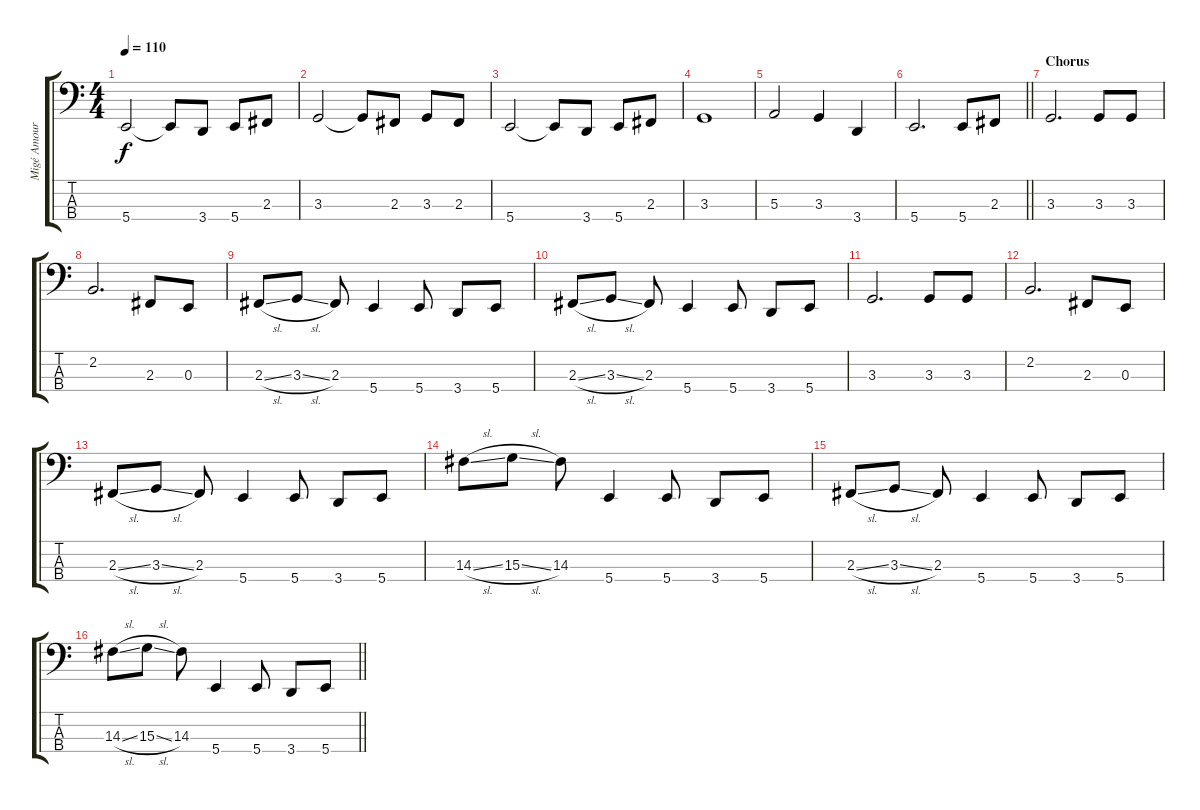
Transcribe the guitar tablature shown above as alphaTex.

\track ("Migé Amour (Bass)" "Migé Amour") {instrument electricbassfinger}
\staff {score tabs}
\tuning (D2 A1 E1 B0) {hide}
\ts (4 4)
\tempo 110
\clef f4
\ks c
5.4.2{dy f} 5.4{t}.8 3.4.8 5.4.8 2.3.8 |
3.3.2 3.3{t}.8 2.3.8 3.3.8 2.3.8 |
5.4.2 5.4{t}.8 3.4.8 5.4.8 2.3.8 |
3.3.1 |
5.3.2 3.3.4 3.4.4 |
\barLineRight lightlight
5.4.2{d} 5.4.8 2.3.8 |
\section ("" "Chorus")
3.3.2{d} 3.3.8 3.3.8 |
2.2.2{d} 2.3.8 0.3.8 |
2.3{sl}.8 3.3{sl}.8 2.3.8 5.4.4 5.4.8 3.4.8 5.4.8 |
2.3{sl}.8 3.3{sl}.8 2.3.8 5.4.4 5.4.8 3.4.8 5.4.8 |
3.3.2{d} 3.3.8 3.3.8 |
2.2.2{d} 2.3.8 0.3.8 |
2.3{sl}.8 3.3{sl}.8 2.3.8 5.4.4 5.4.8 3.4.8 5.4.8 |
14.3{sl}.8 15.3{sl}.8 14.3.8 5.4.4 5.4.8 3.4.8 5.4.8 |
2.3{sl}.8 3.3{sl}.8 2.3.8 5.4.4 5.4.8 3.4.8 5.4.8 |
\barLineRight lightlight
14.3{sl}.8 15.3{sl}.8 14.3.8 5.4.4 5.4.8 3.4.8 5.4.8
